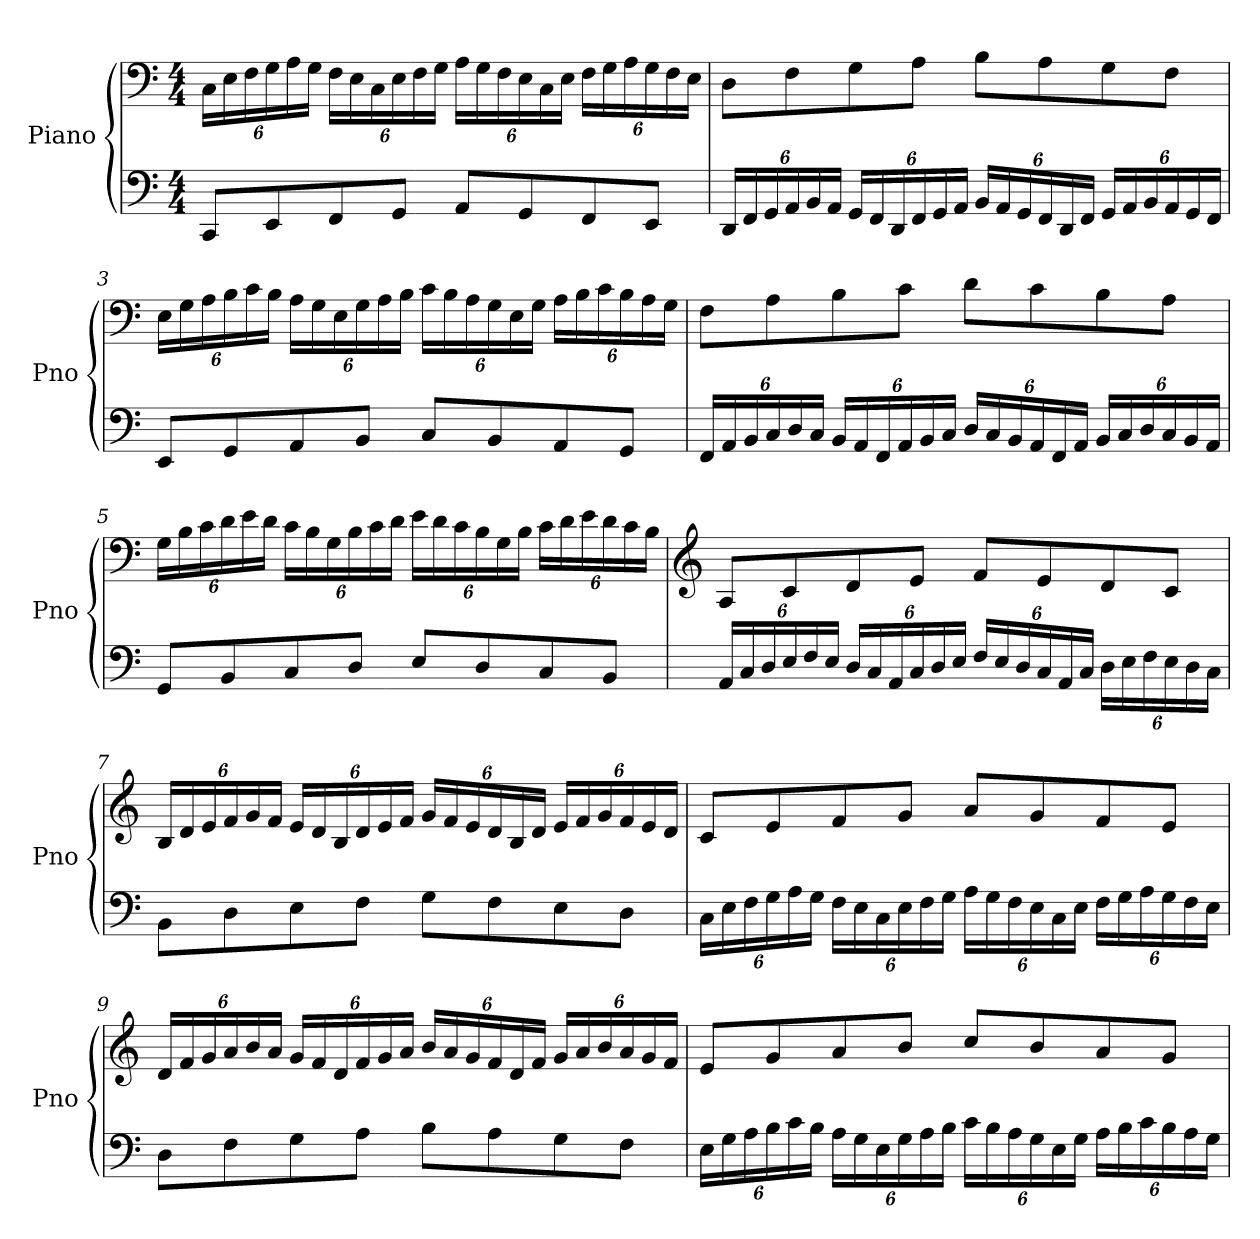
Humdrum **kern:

**kern	**kern
*part1	*part1
*staff2	*staff1
*I"Piano	*
*I'Pno	*
*clefF4	*clefF4
*k[]	*k[]
*M4/4	*M4/4
*MM80	*MM80
*	*Xbrackettup
=1	=1
8CC/L	24C\LL
.	24E\
.	24F\
8EE/	24G\
.	24A\
.	24G\JJ
8FF/	24F\LL
.	24E\
.	24C\
8GG/J	24E\
.	24F\
.	24G\JJ
8AA/L	24A\LL
.	24G\
.	24F\
8GG/	24E\
.	24C\
.	24E\JJ
8FF/	24F\LL
.	24G\
.	24A\
8EE/J	24G\
.	24F\
.	24E\JJ
=2	=2
*Xbrackettup	*
24DD/LL	8D\L
24FF/	.
24GG/	.
24AA/	8F\
24BB/	.
24AA/JJ	.
24GG/LL	8G\
24FF/	.
24DD/	.
24FF/	8A\J
24GG/	.
24AA/JJ	.
24BB/LL	8B\L
24AA/	.
24GG/	.
24FF/	8A\
24DD/	.
24FF/JJ	.
24GG/LL	8G\
24AA/	.
24BB/	.
24AA/	8F\J
24GG/	.
24FF/JJ	.
!!LO:LB:g=z
=3	=3
8EE/L	24E\LL
.	24G\
.	24A\
8GG/	24B\
.	24c\
.	24B\JJ
8AA/	24A\LL
.	24G\
.	24E\
8BB/J	24G\
.	24A\
.	24B\JJ
8C/L	24c\LL
.	24B\
.	24A\
8BB/	24G\
.	24E\
.	24G\JJ
8AA/	24A\LL
.	24B\
.	24c\
8GG/J	24B\
.	24A\
.	24G\JJ
=4	=4
24FF/LL	8F\L
24AA/	.
24BB/	.
24C/	8A\
24D/	.
24C/JJ	.
24BB/LL	8B\
24AA/	.
24FF/	.
24AA/	8c\J
24BB/	.
24C/JJ	.
24D/LL	8d\L
24C/	.
24BB/	.
24AA/	8c\
24FF/	.
24AA/JJ	.
24BB/LL	8B\
24C/	.
24D/	.
24C/	8A\J
24BB/	.
24AA/JJ	.
!!LO:LB:g=z
=5	=5
8GG/L	24G\LL
.	24B\
.	24c\
8BB/	24d\
.	24e\
.	24d\JJ
8C/	24c\LL
.	24B\
.	24G\
8D/J	24B\
.	24c\
.	24d\JJ
8E/L	24e\LL
.	24d\
.	24c\
8D/	24B\
.	24G\
.	24B\JJ
8C/	24c\LL
.	24d\
.	24e\
8BB/J	24d\
.	24c\
.	24B\JJ
=6	=6
*	*clefG2
24AA/LL	8A/L
24C/	.
24D/	.
24E/	8c/
24F/	.
24E/JJ	.
24D/LL	8d/
24C/	.
24AA/	.
24C/	8e/J
24D/	.
24E/JJ	.
24F/LL	8f/L
24E/	.
24D/	.
24C/	8e/
24AA/	.
24C/JJ	.
24D\LL	8d/
24E\	.
24F\	.
24E\	8c/J
24D\	.
24C\JJ	.
!!LO:LB:g=z
=7	=7
8BB\L	24B/LL
.	24d/
.	24e/
8D\	24f/
.	24g/
.	24f/JJ
8E\	24e/LL
.	24d/
.	24B/
8F\J	24d/
.	24e/
.	24f/JJ
8G\L	24g/LL
.	24f/
.	24e/
8F\	24d/
.	24B/
.	24d/JJ
8E\	24e/LL
.	24f/
.	24g/
8D\J	24f/
.	24e/
.	24d/JJ
=8	=8
24C\LL	8c/L
24E\	.
24F\	.
24G\	8e/
24A\	.
24G\JJ	.
24F\LL	8f/
24E\	.
24C\	.
24E\	8g/J
24F\	.
24G\JJ	.
24A\LL	8a/L
24G\	.
24F\	.
24E\	8g/
24C\	.
24E\JJ	.
24F\LL	8f/
24G\	.
24A\	.
24G\	8e/J
24F\	.
24E\JJ	.
!!LO:LB:g=z
=9	=9
8D\L	24d/LL
.	24f/
.	24g/
8F\	24a/
.	24b/
.	24a/JJ
8G\	24g/LL
.	24f/
.	24d/
8A\J	24f/
.	24g/
.	24a/JJ
8B\L	24b/LL
.	24a/
.	24g/
8A\	24f/
.	24d/
.	24f/JJ
8G\	24g/LL
.	24a/
.	24b/
8F\J	24a/
.	24g/
.	24f/JJ
=10	=10
24E\LL	8e/L
24G\	.
24A\	.
24B\	8g/
24c\	.
24B\JJ	.
24A\LL	8a/
24G\	.
24E\	.
24G\	8b/J
24A\	.
24B\JJ	.
24c\LL	8cc/L
24B\	.
24A\	.
24G\	8b/
24E\	.
24G\JJ	.
24A\LL	8a/
24B\	.
24c\	.
24B\	8g/J
24A\	.
24G\JJ	.
=	=
*-	*-
